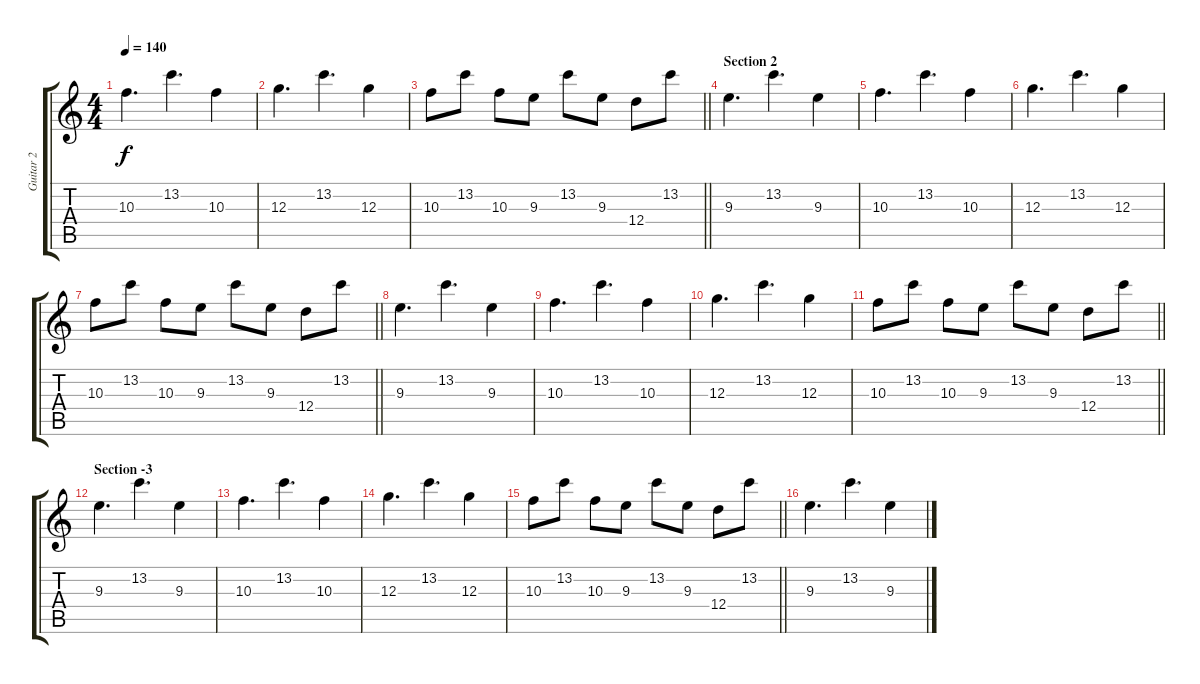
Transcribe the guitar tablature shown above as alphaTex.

\track ("Guitar 2" "Guitar 2") {instrument overdrivenguitar}
\staff {score tabs}
\tuning (E4 B3 G3 D3 A2 E2) {hide}
\ts (4 4)
\tempo 140
\clef g2
\ks c
10.3.4{d dy f} 13.2.4{d} 10.3.4 |
12.3.4{d} 13.2.4{d} 12.3.4 |
\barLineRight lightlight
10.3.8 13.2.8 10.3.8 9.3.8 13.2.8 9.3.8 12.4.8 13.2.8 |
\section ("" "Section 2")
9.3.4{d} 13.2.4{d} 9.3.4 |
10.3.4{d} 13.2.4{d} 10.3.4 |
12.3.4{d} 13.2.4{d} 12.3.4 |
\barLineRight lightlight
10.3.8 13.2.8 10.3.8 9.3.8 13.2.8 9.3.8 12.4.8 13.2.8 |
9.3.4{d} 13.2.4{d} 9.3.4 |
10.3.4{d} 13.2.4{d} 10.3.4 |
12.3.4{d} 13.2.4{d} 12.3.4 |
\barLineRight lightlight
10.3.8 13.2.8 10.3.8 9.3.8 13.2.8 9.3.8 12.4.8 13.2.8 |
\section ("" "Section -3")
9.3.4{d} 13.2.4{d} 9.3.4 |
10.3.4{d} 13.2.4{d} 10.3.4 |
12.3.4{d} 13.2.4{d} 12.3.4 |
\barLineRight lightlight
10.3.8 13.2.8 10.3.8 9.3.8 13.2.8 9.3.8 12.4.8 13.2.8 |
9.3.4{d} 13.2.4{d} 9.3.4
